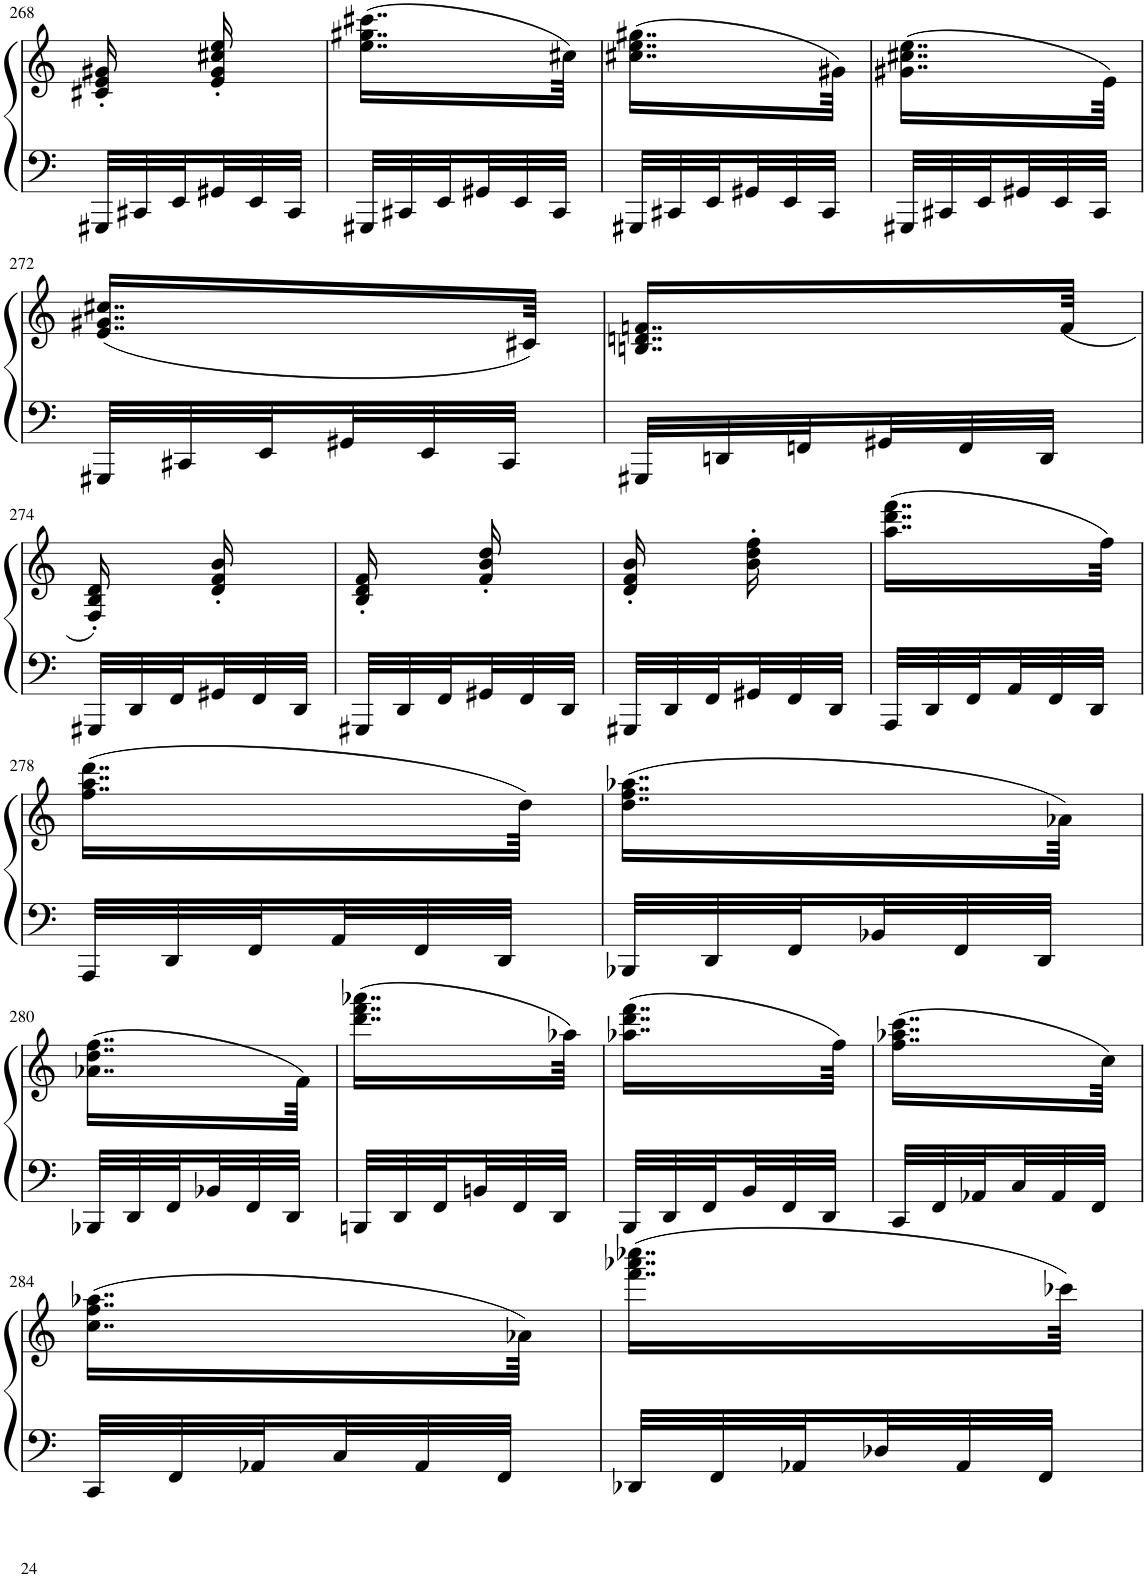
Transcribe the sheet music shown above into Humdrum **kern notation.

**kern	**kern
*part1	*part1
*staff2	*staff1
*I"Piano	*
*I'Pno	*
!!LO:PB:g=z
*clefF4	*clefG2
*k[]	*k[]
*M2/16	*M2/16
*Xtuplet	*
=268	=268
48GGG#X/LLL	16c#X/' 16e/' 16g#X/'
48CC#X/	.
48EE/	.
48GG#X/	16e/' 16g#/' 16cc#X/' 16ee/'
48EE/	.
48CC#/JJJ	.
=269	=269
48GGG#X/LLL	(16..ee\ 16..gg#X\ 16..ccc#X\LL
48CC#X/	.
48EE/	.
48GG#X/	.
48EE/	.
48CC#/JJJ	.
.	64cc#X\JJkk)
=270	=270
48GGG#X/LLL	(16..cc#X\ 16..ee\ 16..gg#X\LL
48CC#X/	.
48EE/	.
48GG#X/	.
48EE/	.
48CC#/JJJ	.
.	64g#X\JJkk)
=271	=271
48GGG#X/LLL	(16..g#X\ 16..cc#X\ 16..ee\LL
48CC#X/	.
48EE/	.
48GG#X/	.
48EE/	.
48CC#/JJJ	.
.	64e\JJkk)
!!LO:LB:g=z
=272	=272
48GGG#X/LLL	(16..e/ 16..g#X/ 16..cc#X/LL
48CC#X/	.
48EE/	.
48GG#X/	.
48EE/	.
48CC#/JJJ	.
.	64c#X/JJkk)
=273	=273
48GGG#X/LLL	16..Bn/ 16..dn/ 16..fn/LL
48DDn/	.
48FFn/	.
48GG#X/	.
48FF/	.
48DD/JJJ	.
.	(64f/JJkk
!!LO:LB:g=z
=274	=274
48GGG#X/LLL	16F/' 16B/' 16d/')
48DD/	.
48FF/	.
48GG#X/	16d/' 16f/' 16b/'
48FF/	.
48DD/JJJ	.
=275	=275
48GGG#X/LLL	16B/' 16d/' 16f/'
48DD/	.
48FF/	.
48GG#X/	16f/' 16b/' 16dd/'
48FF/	.
48DD/JJJ	.
=276	=276
48GGG#X/LLL	16d/' 16f/' 16b/'
48DD/	.
48FF/	.
48GG#X/	16b\' 16dd\' 16ff\'
48FF/	.
48DD/JJJ	.
=277	=277
48AAA/LLL	(16..aa\ 16..ddd\ 16..fff\LL
48DD/	.
48FF/	.
48AA/	.
48FF/	.
48DD/JJJ	.
.	64ff\JJkk)
!!LO:LB:g=z
=278	=278
48AAA/LLL	(16..ff\ 16..aa\ 16..ddd\LL
48DD/	.
48FF/	.
48AA/	.
48FF/	.
48DD/JJJ	.
.	64dd\JJkk)
=279	=279
48BBB-X/LLL	(16..dd\ 16..ff\ 16..aa-X\LL
48DD/	.
48FF/	.
48BB-X/	.
48FF/	.
48DD/JJJ	.
.	64a-X\JJkk)
!!LO:LB:g=z
=280	=280
48BBB-X/LLL	(16..a-X\ 16..dd\ 16..ff\LL
48DD/	.
48FF/	.
48BB-X/	.
48FF/	.
48DD/JJJ	.
.	64f\JJkk)
=281	=281
48BBBn/LLL	(16..ddd\ 16..fff\ 16..aaa-X\LL
48DD/	.
48FF/	.
48BBn/	.
48FF/	.
48DD/JJJ	.
.	64aa-X\JJkk)
=282	=282
48BBB/LLL	(16..aa-X\ 16..ddd\ 16..fff\LL
48DD/	.
48FF/	.
48BB/	.
48FF/	.
48DD/JJJ	.
.	64ff\JJkk)
=283	=283
48CC/LLL	(16..ff\ 16..aa-X\ 16..ccc\LL
48FF/	.
48AA-X/	.
48C/	.
48AA-/	.
48FF/JJJ	.
.	64cc\JJkk)
!!LO:LB:g=z
=284	=284
48CC/LLL	(16..cc\ 16..ff\ 16..aa-X\LL
48FF/	.
48AA-X/	.
48C/	.
48AA-/	.
48FF/JJJ	.
.	64a-X\JJkk)
=285	=285
48DD-X/LLL	(16..fff\ 16..aaa-X\ 16..cccc-X\LL
48FF/	.
48AA-X/	.
48D-X/	.
48AA-/	.
48FF/JJJ	.
.	64ccc-X\JJkk)
=	=
*-	*-
